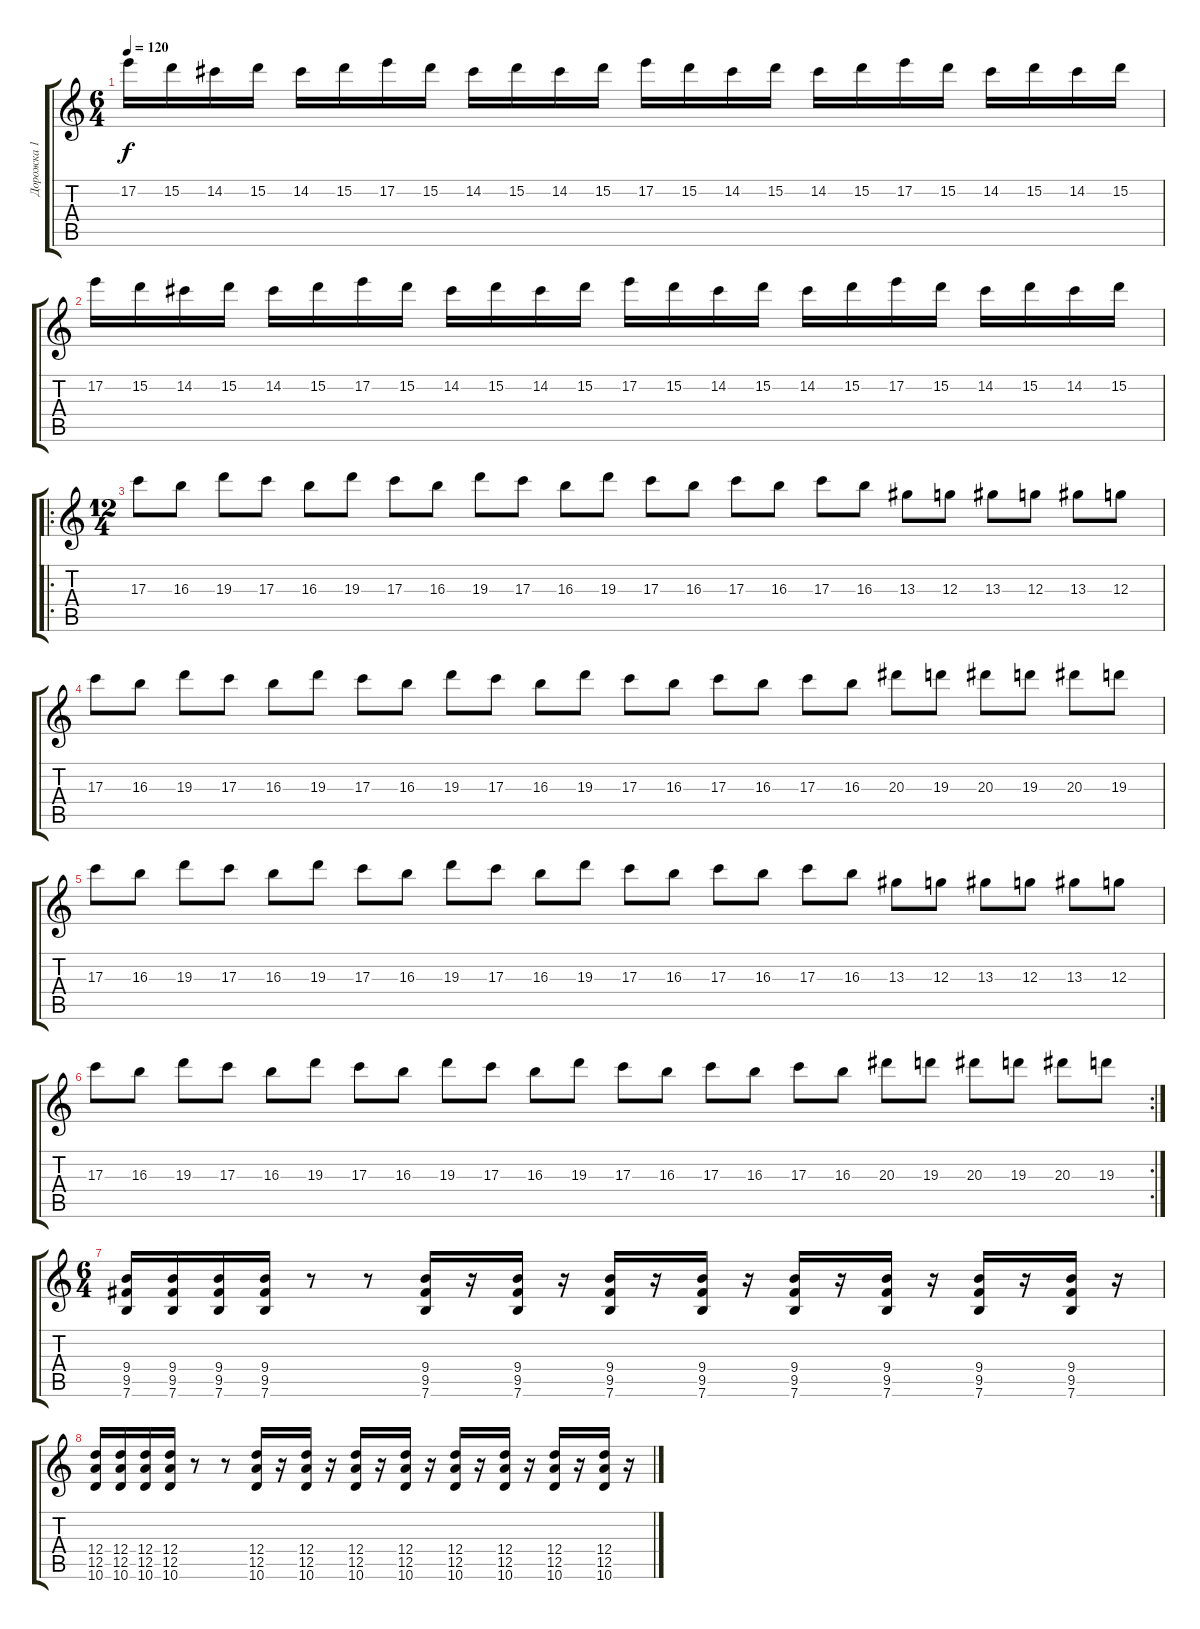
\track ("Дорожка 1" "Дорожка 1") {instrument overdrivenguitar}
\staff {score tabs}
\tuning (E4 B3 G3 D3 A2 E2) {hide}
\ts (6 4)
\tempo 120
\clef g2
\ks c
17.2.16{dy f} 15.2.16 14.2.16 15.2.16 14.2.16 15.2.16 17.2.16 15.2.16 14.2.16 15.2.16 14.2.16 15.2.16 17.2.16 15.2.16 14.2.16 15.2.16 14.2.16 15.2.16 17.2.16 15.2.16 14.2.16 15.2.16 14.2.16 15.2.16 |
17.2.16 15.2.16 14.2.16 15.2.16 14.2.16 15.2.16 17.2.16 15.2.16 14.2.16 15.2.16 14.2.16 15.2.16 17.2.16 15.2.16 14.2.16 15.2.16 14.2.16 15.2.16 17.2.16 15.2.16 14.2.16 15.2.16 14.2.16 15.2.16 |
\ro
\ts (12 4)
17.3.8 16.3.8 19.3.8 17.3.8 16.3.8 19.3.8 17.3.8 16.3.8 19.3.8 17.3.8 16.3.8 19.3.8 17.3.8 16.3.8 17.3.8 16.3.8 17.3.8 16.3.8 13.3.8 12.3.8 13.3.8 12.3.8 13.3.8 12.3.8 |
17.3.8 16.3.8 19.3.8 17.3.8 16.3.8 19.3.8 17.3.8 16.3.8 19.3.8 17.3.8 16.3.8 19.3.8 17.3.8 16.3.8 17.3.8 16.3.8 17.3.8 16.3.8 20.3.8 19.3.8 20.3.8 19.3.8 20.3.8 19.3.8 |
17.3.8 16.3.8 19.3.8 17.3.8 16.3.8 19.3.8 17.3.8 16.3.8 19.3.8 17.3.8 16.3.8 19.3.8 17.3.8 16.3.8 17.3.8 16.3.8 17.3.8 16.3.8 13.3.8 12.3.8 13.3.8 12.3.8 13.3.8 12.3.8 |
\rc 2
17.3.8 16.3.8 19.3.8 17.3.8 16.3.8 19.3.8 17.3.8 16.3.8 19.3.8 17.3.8 16.3.8 19.3.8 17.3.8 16.3.8 17.3.8 16.3.8 17.3.8 16.3.8 20.3.8 19.3.8 20.3.8 19.3.8 20.3.8 19.3.8 |
\ts (6 4)
(9.4 9.5 7.6).16 (9.4 9.5 7.6).16 (9.4 9.5 7.6).16 (9.4 9.5 7.6).16 r.8 r.8 (9.4 9.5 7.6).16 r.16 (9.4 9.5 7.6).16 r.16 (9.4 9.5 7.6).16 r.16 (9.4 9.5 7.6).16 r.16 (9.4 9.5 7.6).16 r.16 (9.4 9.5 7.6).16 r.16 (9.4 9.5 7.6).16 r.16 (9.4 9.5 7.6).16 r.16 |
(12.4 12.5 10.6).16 (12.4 12.5 10.6).16 (12.4 12.5 10.6).16 (12.4 12.5 10.6).16 r.8 r.8 (12.4 12.5 10.6).16 r.16 (12.4 12.5 10.6).16 r.16 (12.4 12.5 10.6).16 r.16 (12.4 12.5 10.6).16 r.16 (12.4 12.5 10.6).16 r.16 (12.4 12.5 10.6).16 r.16 (12.4 12.5 10.6).16 r.16 (12.4 12.5 10.6).16 r.16
